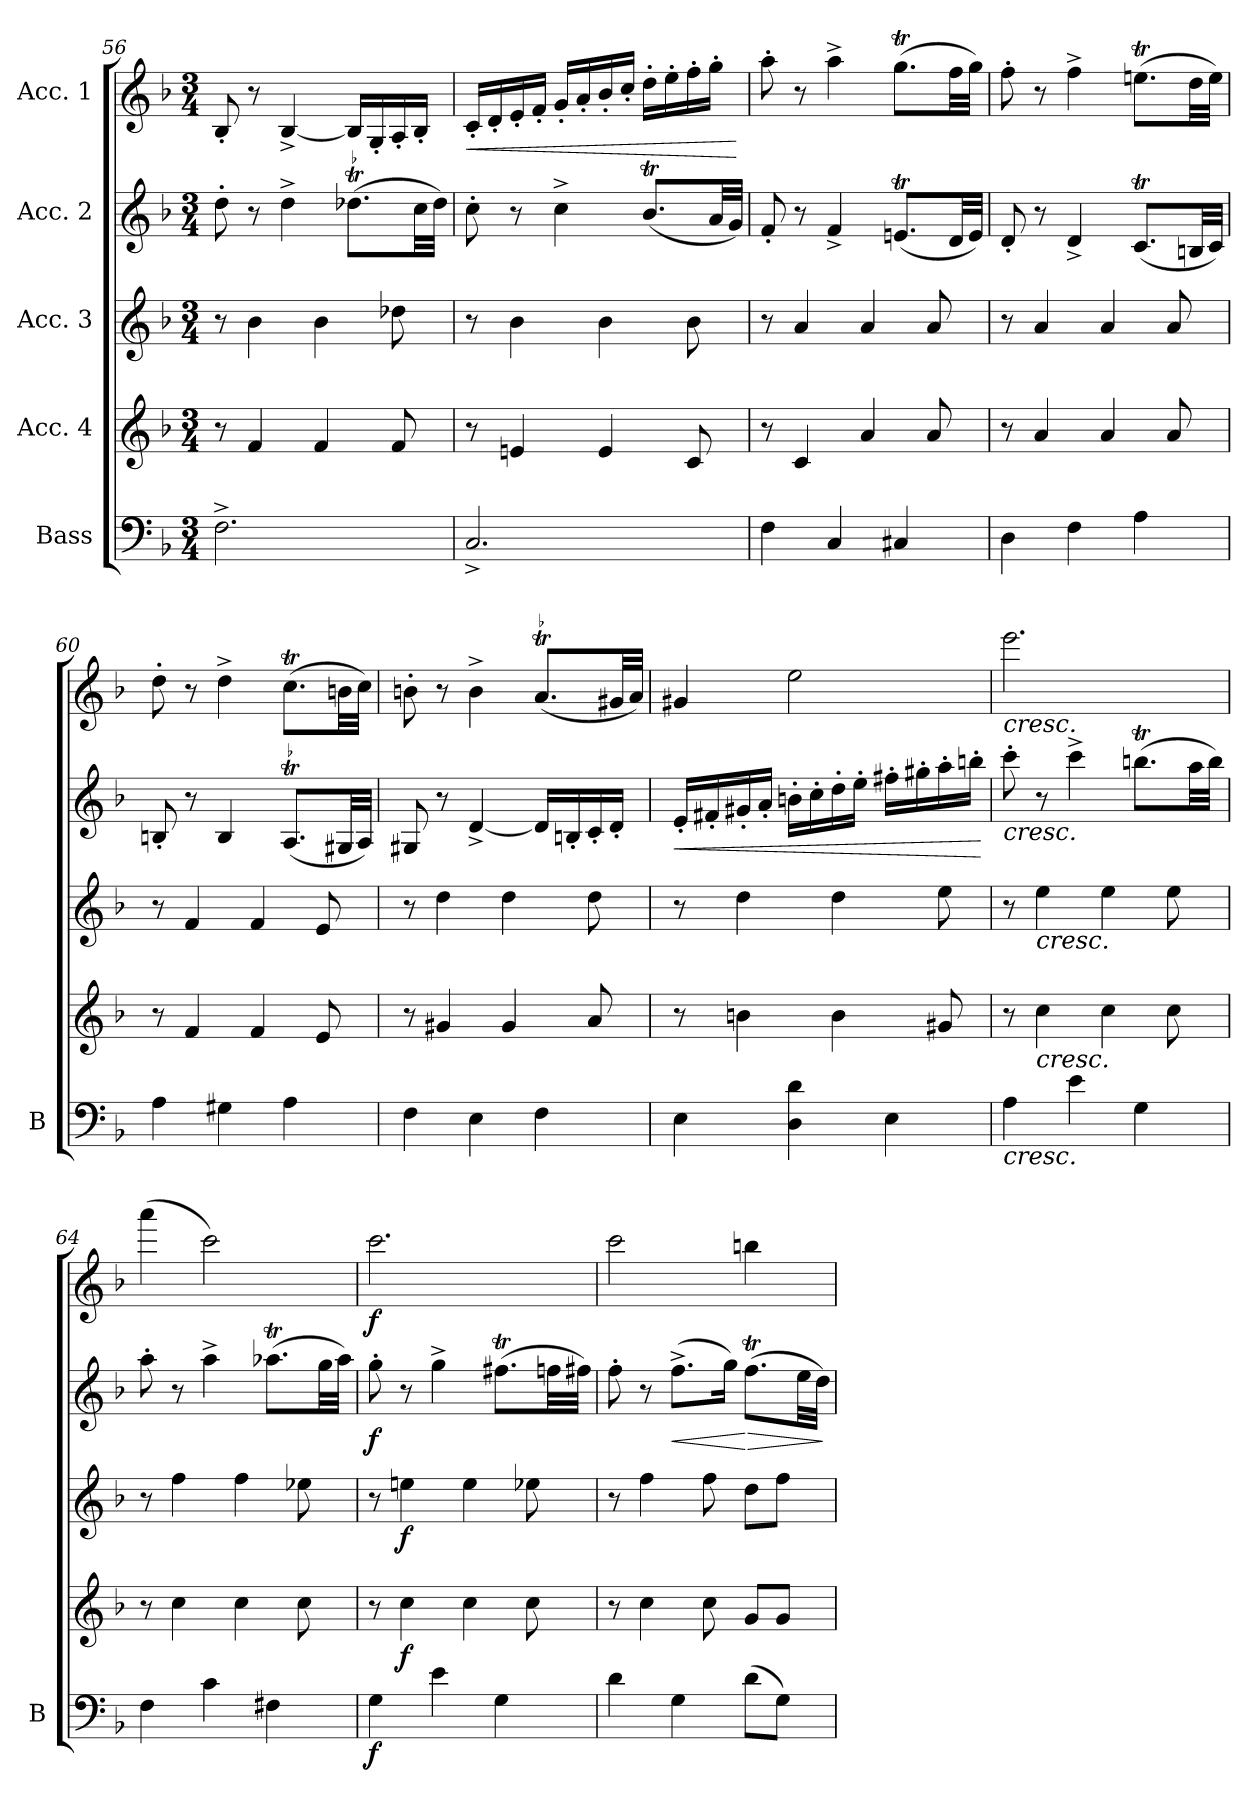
**kern	**dynam	**kern	**dynam	**kern	**dynam	**kern	**dynam	**kern	**dynam
*part5	*part5	*part4	*part4	*part3	*part3	*part2	*part2	*part1	*part1
*staff5	*staff5	*staff4	*staff4	*staff3	*staff3	*staff2	*staff2	*staff1	*staff1
*I"Bass	*	*I"Acc. 4	*	*I"Acc. 3	*	*I"Acc. 2	*	*I"Acc. 1	*
*I'B	*	*	*	*	*	*	*	*	*
!!LO:LB:g=z
*clefF4	*	*clefG2	*	*clefG2	*	*clefG2	*	*clefG2	*
*ITrd7c12	*	*ITrd7c12	*	*ITrd7c12	*	*	*	*	*
*k[b-]	*	*k[b-]	*	*k[b-]	*	*k[b-]	*	*k[b-]	*
*M3/4	*	*M3/4	*	*M3/4	*	*M3/4	*	*M3/4	*
=56	=56	=56	=56	=56	=56	=56	=56	=56	=56
2.FF^\	.	8r	.	8r	.	8dd'\	.	8B-'/	.
.	.	4F/	.	4B-\	.	8r	.	8r	.
.	.	.	.	.	.	4dd^\	.	[4B-^/	.
.	.	4F/	.	4B-\	.	.	.	.	.
!	!	!	!	!	!	!LO:TR:acc=-	!	!	!
.	.	.	.	.	.	(8.dd-XT\L	.	16B-/LL]	.
.	.	.	.	.	.	.	.	16G'/	.
.	.	8F/	.	8d-X\	.	.	.	16A'/	.
.	.	.	.	.	.	32cc\LL	.	16B-'/JJ	.
.	.	.	.	.	.	32dd-TTT\JJJ)	.	.	.
=57	=57	=57	=57	=57	=57	=57	=57	=57	=57
!	!	!	!	!	!	!	!	!	!LO:HP:b
2.CC^/	.	8r	.	8r	.	8cc'\	.	16c'/LL	<
.	.	.	.	.	.	.	.	16d'/	.
.	.	4En/	.	4B-\	.	8r	.	16e'/	.
.	.	.	.	.	.	.	.	16f'/JJ	.
.	.	.	.	.	.	4cc^\	.	16g'/LL	.
.	.	.	.	.	.	.	.	16a'/	.
.	.	4E/	.	4B-\	.	.	.	16b-'/	.
.	.	.	.	.	.	.	.	16cc'/JJ	.
.	.	.	.	.	.	(8.b-T/L	.	16dd'\LL	.
.	.	.	.	.	.	.	.	16ee'\	.
.	.	8C/	.	8B-\	.	.	.	16ff'\	.
.	.	.	.	.	.	32a/LL	.	16gg'\JJ	.
.	.	.	.	.	.	32g/JJJ)	.	.	.
.	.	.	.	.	.	.	.	.	[
=58	=58	=58	=58	=58	=58	=58	=58	=58	=58
4FF\	.	8r	.	8r	.	8f'/	.	8aa'\	.
.	.	4C/	.	4A/	.	8r	.	8r	.
4CC/	.	.	.	.	.	4f^/	.	4aa^\	.
.	.	4A/	.	4A/	.	.	.	.	.
4CC#X/	.	.	.	.	.	(8.enit/L	.	(8.ggT\L	.
.	.	8A/	.	8A/	.	.	.	.	.
.	.	.	.	.	.	32d/LL	.	32ff\LL	.
.	.	.	.	.	.	32e/JJJ)	.	32gg\JJJ)	.
=59	=59	=59	=59	=59	=59	=59	=59	=59	=59
4DD\	.	8r	.	8r	.	8d'/	.	8ff'\	.
.	.	4A/	.	4A/	.	8r	.	8r	.
4FF\	.	.	.	.	.	4d^/	.	4ff^\	.
.	.	4A/	.	4A/	.	.	.	.	.
4AA\	.	.	.	.	.	(8.cT/L	.	(8.eenit\L	.
.	.	8A/	.	8A/	.	.	.	.	.
.	.	.	.	.	.	32Bn/LL	.	32dd\LL	.
.	.	.	.	.	.	32c/JJJ)	.	32ee\JJJ)	.
!!LO:PB:g=z
=60	=60	=60	=60	=60	=60	=60	=60	=60	=60
4AA\	.	8r	.	8r	.	8Bn'/	.	8dd'\	.
.	.	4F/	.	4F/	.	8r	.	8r	.
4GG#X\	.	.	.	.	.	4B/	.	4dd^\	.
.	.	4F/	.	4F/	.	.	.	.	.
4AA\	.	.	.	.	.	(8.At/L	.	(8.ccT\L	.
.	.	8E/	.	8E/	.	.	.	.	.
.	.	.	.	.	.	32G#X/LL	.	32bn\LL	.
.	.	.	.	.	.	32A/JJJ)	.	32cc\JJJ)	.
=61	=61	=61	=61	=61	=61	=61	=61	=61	=61
4FF\	.	8r	.	8r	.	8G#X/	.	8bn'\	.
.	.	4G#X/	.	4d\	.	8r	.	8r	.
4EE\	.	.	.	.	.	[4d^/	.	4b^\	.
.	.	4G#/	.	4d\	.	.	.	.	.
4FF\	.	.	.	.	.	16d/LL]	.	(8.at/L	.
.	.	.	.	.	.	16Bn'/	.	.	.
.	.	8A/	.	8d\	.	16c'/	.	.	.
.	.	.	.	.	.	16d'/JJ	.	32g#X/LL	.
.	.	.	.	.	.	.	.	32a/JJJ)	.
=62	=62	=62	=62	=62	=62	=62	=62	=62	=62
!	!	!	!	!	!	!	!LO:HP:b	!	!
4EE\	.	8r	.	8r	.	16e'/LL	<	4g#X/	.
.	.	.	.	.	.	16f#X'/	.	.	.
.	.	4Bn\	.	4d\	.	16g#X'/	.	.	.
.	.	.	.	.	.	16a'/JJ	.	.	.
4DD\ 4D\	.	.	.	.	.	16bn'\LL	.	2ee\	.
.	.	.	.	.	.	16cc'\	.	.	.
.	.	4B\	.	4d\	.	16dd'\	.	.	.
.	.	.	.	.	.	16ee'\JJ	.	.	.
4EE\	.	.	.	.	.	16ff#X'\LL	.	.	.
.	.	.	.	.	.	16gg#X'\	.	.	.
.	.	8G#X/	.	8e\	.	16aa'\	.	.	.
.	.	.	.	.	.	16bbn'\JJ	.	.	.
.	.	.	.	.	.	.	[	.	.
=63	=63	=63	=63	=63	=63	=63	=63	=63	=63
!	!	!	!	!	!	!	!	!LO:TX:b:i:t=cresc.	!
!	!	!	!	!	!	!LO:TX:b:i:t=cresc.	!	!	!
!LO:TX:b:i:t=cresc.	!	!	!	!	!	!	!	!	!
4AA\	.	8r	.	8r	.	8ccc'\	.	2.eee\	.
!	!	!	!	!LO:TX:b:i:t=cresc.	!	!	!	!	!
!	!	!LO:TX:b:i:t=cresc.	!	!	!	!	!	!	!
.	.	4c\	.	4e\	.	8r	.	.	.
4E\	.	.	.	.	.	4ccc^\	.	.	.
.	.	4c\	.	4e\	.	.	.	.	.
4GG\	.	.	.	.	.	(8.bbnt\L	.	.	.
.	.	8c\	.	8e\	.	.	.	.	.
.	.	.	.	.	.	32aa\LL	.	.	.
.	.	.	.	.	.	32bb\JJJ)	.	.	.
!!LO:LB:g=z
=64	=64	=64	=64	=64	=64	=64	=64	=64	=64
4FF\	.	8r	.	8r	.	8aa'\	.	(4aaa\	.
.	.	4c\	.	4f\	.	8r	.	.	.
4C\	.	.	.	.	.	4aa^\	.	2ccc\)	.
.	.	4c\	.	4f\	.	.	.	.	.
4FF#X\	.	.	.	.	.	(8.aa-XT\L	.	.	.
.	.	8c\	.	8e-X\	.	.	.	.	.
.	.	.	.	.	.	32gg\LL	.	.	.
.	.	.	.	.	.	32aa-TTT\JJJ)	.	.	.
=65	=65	=65	=65	=65	=65	=65	=65	=65	=65
!	!LO:DY:b	!	!	!	!	!	!LO:DY:b	!	!LO:DY:b
4GG\	f	8r	.	8r	.	8gg'\	f	2.ccc\	f
!	!	!	!LO:DY:b	!	!LO:DY:b	!	!	!	!
.	.	4c\	f	4en\	f	8r	.	.	.
4E\	.	.	.	.	.	4gg^\	.	.	.
.	.	4c\	.	4e\	.	.	.	.	.
4GG\	.	.	.	.	.	(8.ff#Xt\L	.	.	.
.	.	8c\	.	8e-X\	.	.	.	.	.
.	.	.	.	.	.	32ffn\LL	.	.	.
.	.	.	.	.	.	32ff#X\JJJ)	.	.	.
=66	=66	=66	=66	=66	=66	=66	=66	=66	=66
4D\	.	8r	.	8r	.	8ff'\	.	2ccc\	.
.	.	4c\	.	4f\	.	8r	.	.	.
!	!	!	!	!	!	!	!LO:HP:b	!	!
4GG\	.	.	.	.	.	(8.ff^\L	<	.	.
.	.	8c\	.	8f\	.	.	.	.	.
.	.	.	.	.	.	16gg\Jk)	.	.	.
!	!	!	!	!	!	!	!LO:HP:n=1:b	!	!
(8D\L	.	8G/L	.	8d\L	.	(8.ffT\L	[ >	4bbn\	.
8GG\J)	.	8G/J	.	8f\J	.	.	.	.	.
.	.	.	.	.	.	32ee\LL	.	.	.
.	.	.	.	.	.	32dd\JJJ)	.	.	.
.	.	.	.	.	.	.	]	.	.
=	=	=	=	=	=	=	=	=	=
*-	*-	*-	*-	*-	*-	*-	*-	*-	*-
